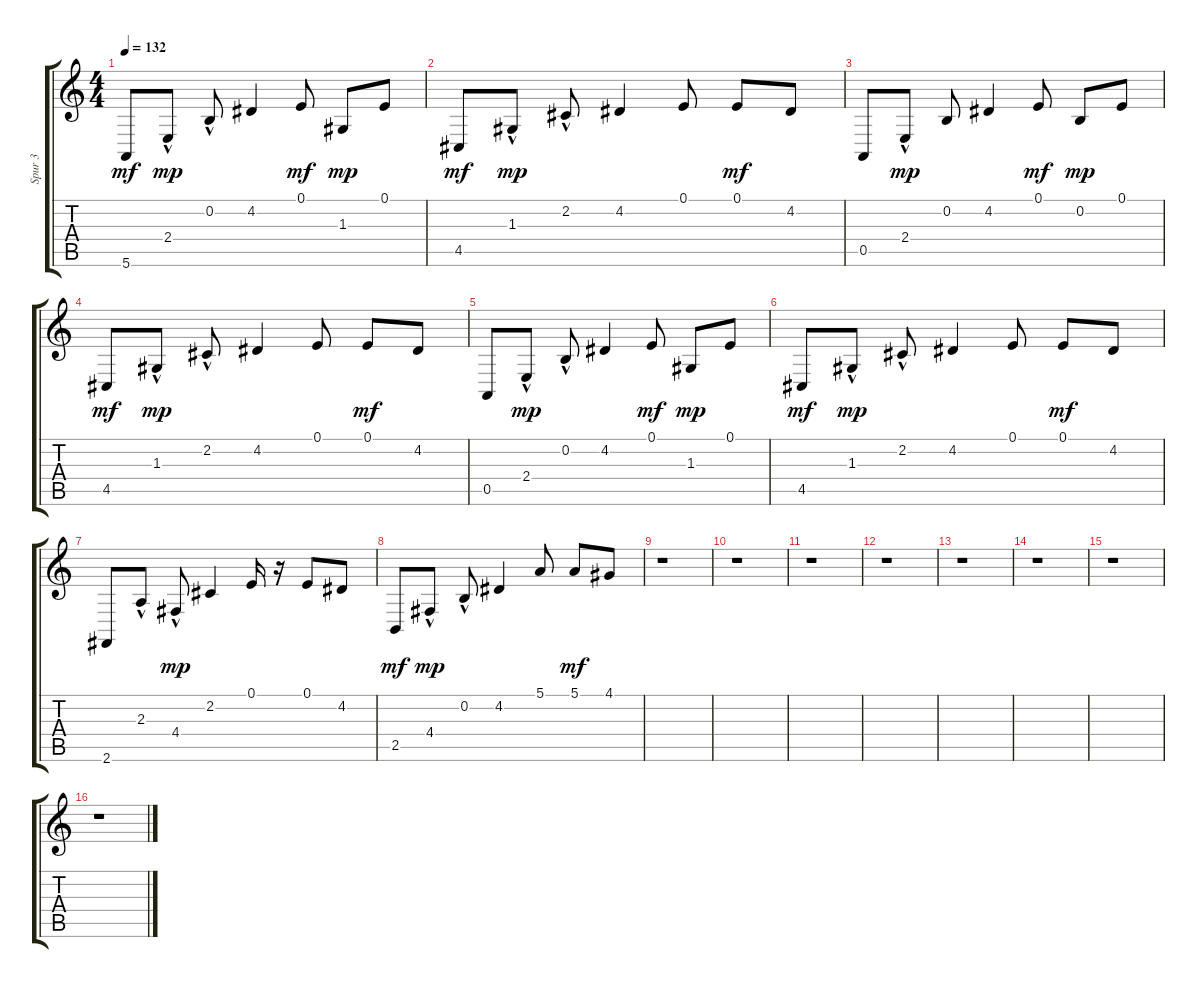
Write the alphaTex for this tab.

\track ("Spur 3" "Spur 3") {instrument electricpiano1}
\staff {score tabs}
\tuning (E4 B3 G3 D3 A2 E2) {hide}
\ts (4 4)
\tempo 132
\clef g2
\ks c
5.6.8{dy mf} 2.4{hac}.8{dy mp} 0.2{hac}.8 4.2.4 0.1.8{dy mf} 1.3.8{dy mp} 0.1.8 |
4.5.8{dy mf} 1.3{hac}.8{dy mp} 2.2{hac}.8 4.2.4 0.1.8 0.1.8{dy mf} 4.2.8 |
0.5.8 2.4{hac}.8{dy mp} 0.2.8 4.2.4 0.1.8{dy mf} 0.2.8{dy mp} 0.1.8 |
4.5.8{dy mf} 1.3{hac}.8{dy mp} 2.2{hac}.8 4.2.4 0.1.8 0.1.8{dy mf} 4.2.8 |
0.5.8 2.4{hac}.8{dy mp} 0.2{hac}.8 4.2.4 0.1.8{dy mf} 1.3.8{dy mp} 0.1.8 |
4.5.8{dy mf} 1.3{hac}.8{dy mp} 2.2{hac}.8 4.2.4 0.1.8 0.1.8{dy mf} 4.2.8 |
2.6.8 2.3{hac}.8 4.4{hac}.8{dy mp} 2.2.4 0.1.16 r.16 0.1.8 4.2.8 |
2.5.8{dy mf} 4.4{hac}.8{dy mp} 0.2{hac}.8 4.2.4 5.1.8 5.1.8{dy mf} 4.1.8 |
r.1 |
r.1 |
r.1 |
r.1 |
r.1 |
r.1 |
r.1 |
r.1
